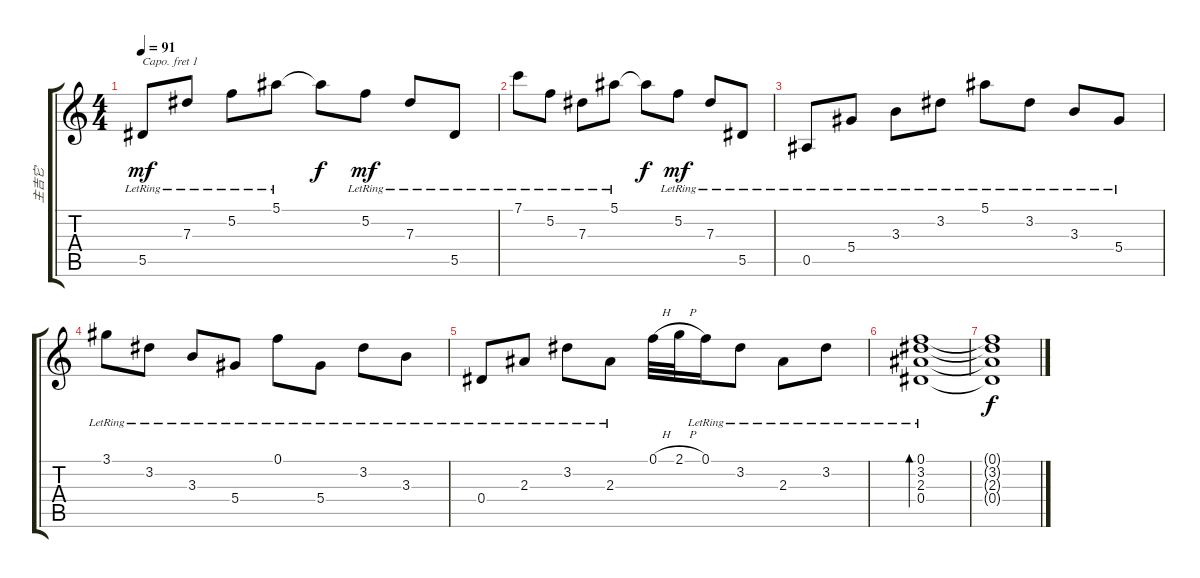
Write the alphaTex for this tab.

\track ("主吉它" "主吉它") {instrument acousticguitarnylon}
\staff {score tabs}
\capo 1
\tuning (E4 B3 G3 D3 A2 E2) {hide}
\ts (4 4)
\tempo 91
\clef g2
\ks c
5.5{lr}.8{dy mf} 7.3{lr}.8 5.2{lr}.8 5.1{lr}.8 5.1{t}.8{dy f} 5.2{lr}.8{dy mf} 7.3{lr}.8 5.5{lr}.8 |
7.1{lr}.8 5.2{lr}.8 7.3{lr}.8 5.1{lr}.8 5.1{t}.8{dy f} 5.2{lr}.8{dy mf} 7.3{lr}.8 5.5{lr}.8 |
0.5{lr}.8 5.4{lr}.8 3.3{lr}.8 3.2{lr}.8 5.1{lr}.8 3.2{lr}.8 3.3{lr}.8 5.4{lr}.8 |
3.1{lr}.8 3.2{lr}.8 3.3{lr}.8 5.4{lr}.8 0.1{lr}.8 5.4{lr}.8 3.2{lr}.8 3.3{lr}.8 |
0.4{lr}.8 2.3{lr}.8 3.2{lr}.8 2.3{lr}.8 0.1{h}.32 2.1{h}.32 0.1{lr}.16 3.2{lr}.8 2.3{lr}.8 3.2{lr}.8 |
(0.1{lr} 3.2{lr} 2.3{lr} 0.4{lr}).1{bd 240} |
(0.1{t} 3.2{t} 2.3{t} 0.4{t}).1{dy f}
